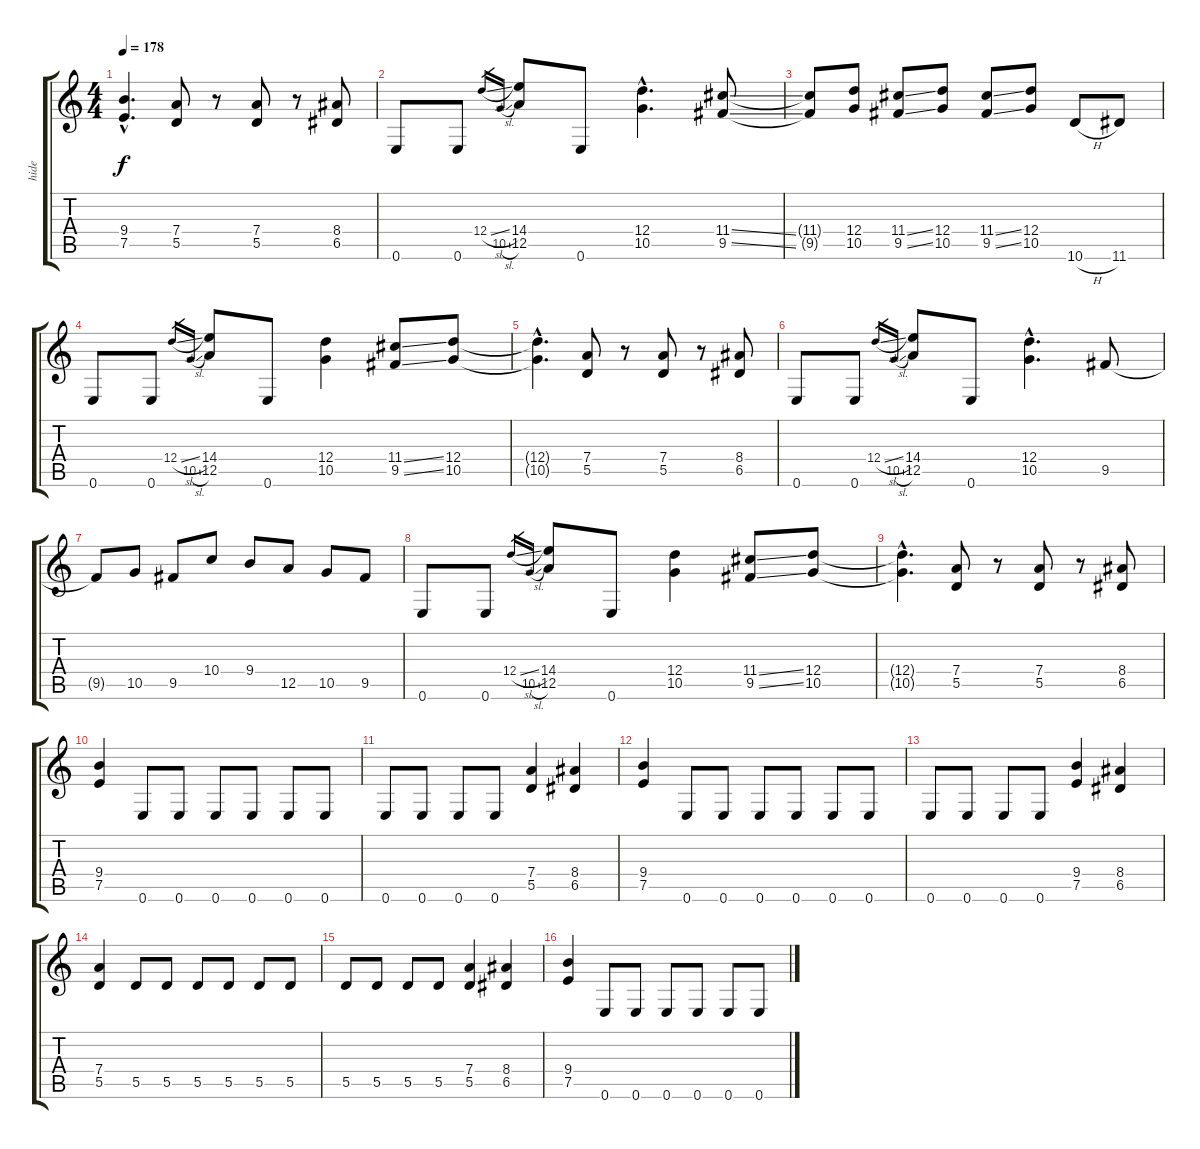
\track ("hide" "hide") {instrument overdrivenguitar}
\staff {score tabs}
\tuning (E4 B3 G3 D3 A2 E2) {hide}
\ts (4 4)
\tempo 178
\clef g2
\ks c
(9.4{hac t} 7.5{hac t}).4{d dy f} (7.4 5.5).8 r.8 (7.4 5.5).8 r.8 (8.4 6.5).8 |
0.6.8 0.6.8 12.4{sl}.16{gr} 10.5{sl}.16{gr} (14.4 12.5).8 0.6.8 (12.4{hac} 10.5{hac}).4{d} (11.4{ss} 9.5{ss}).8 |
(11.4{t} 9.5{t}).8 (12.4 10.5).8 (11.4{ss} 9.5{ss}).8 (12.4 10.5).8 (11.4{ss} 9.5{ss}).8 (12.4 10.5).8 10.6{h}.8 11.6.8 |
0.6.8 0.6.8 12.4{sl}.16{gr} 10.5{sl}.16{gr} (14.4 12.5).8 0.6.8 (12.4 10.5).4 (11.4{ss} 9.5{ss}).8 (12.4 10.5).8 |
(12.4{hac t} 10.5{hac t}).4{d} (7.4 5.5).8 r.8 (7.4 5.5).8 r.8 (8.4 6.5).8 |
0.6.8 0.6.8 12.4{sl}.16{gr} 10.5{sl}.16{gr} (14.4 12.5).8 0.6.8 (12.4{hac} 10.5{hac}).4{d} 9.5.8 |
9.5{t}.8 10.5.8 9.5.8 10.4.8 9.4.8 12.5.8 10.5.8 9.5.8 |
0.6.8 0.6.8 12.4{sl}.16{gr} 10.5{sl}.16{gr} (14.4 12.5).8 0.6.8 (12.4 10.5).4 (11.4{ss} 9.5{ss}).8 (12.4 10.5).8 |
(12.4{hac t} 10.5{hac t}).4{d} (7.4 5.5).8 r.8 (7.4 5.5).8 r.8 (8.4 6.5).8 |
(9.4 7.5).4 0.6.8 0.6.8 0.6.8 0.6.8 0.6.8 0.6.8 |
0.6.8 0.6.8 0.6.8 0.6.8 (7.4 5.5).4 (8.4 6.5).4 |
(9.4 7.5).4 0.6.8 0.6.8 0.6.8 0.6.8 0.6.8 0.6.8 |
0.6.8 0.6.8 0.6.8 0.6.8 (9.4 7.5).4 (8.4 6.5).4 |
(7.4 5.5).4 5.5.8 5.5.8 5.5.8 5.5.8 5.5.8 5.5.8 |
5.5.8 5.5.8 5.5.8 5.5.8 (7.4 5.5).4 (8.4 6.5).4 |
(9.4 7.5).4 0.6.8 0.6.8 0.6.8 0.6.8 0.6.8 0.6.8
